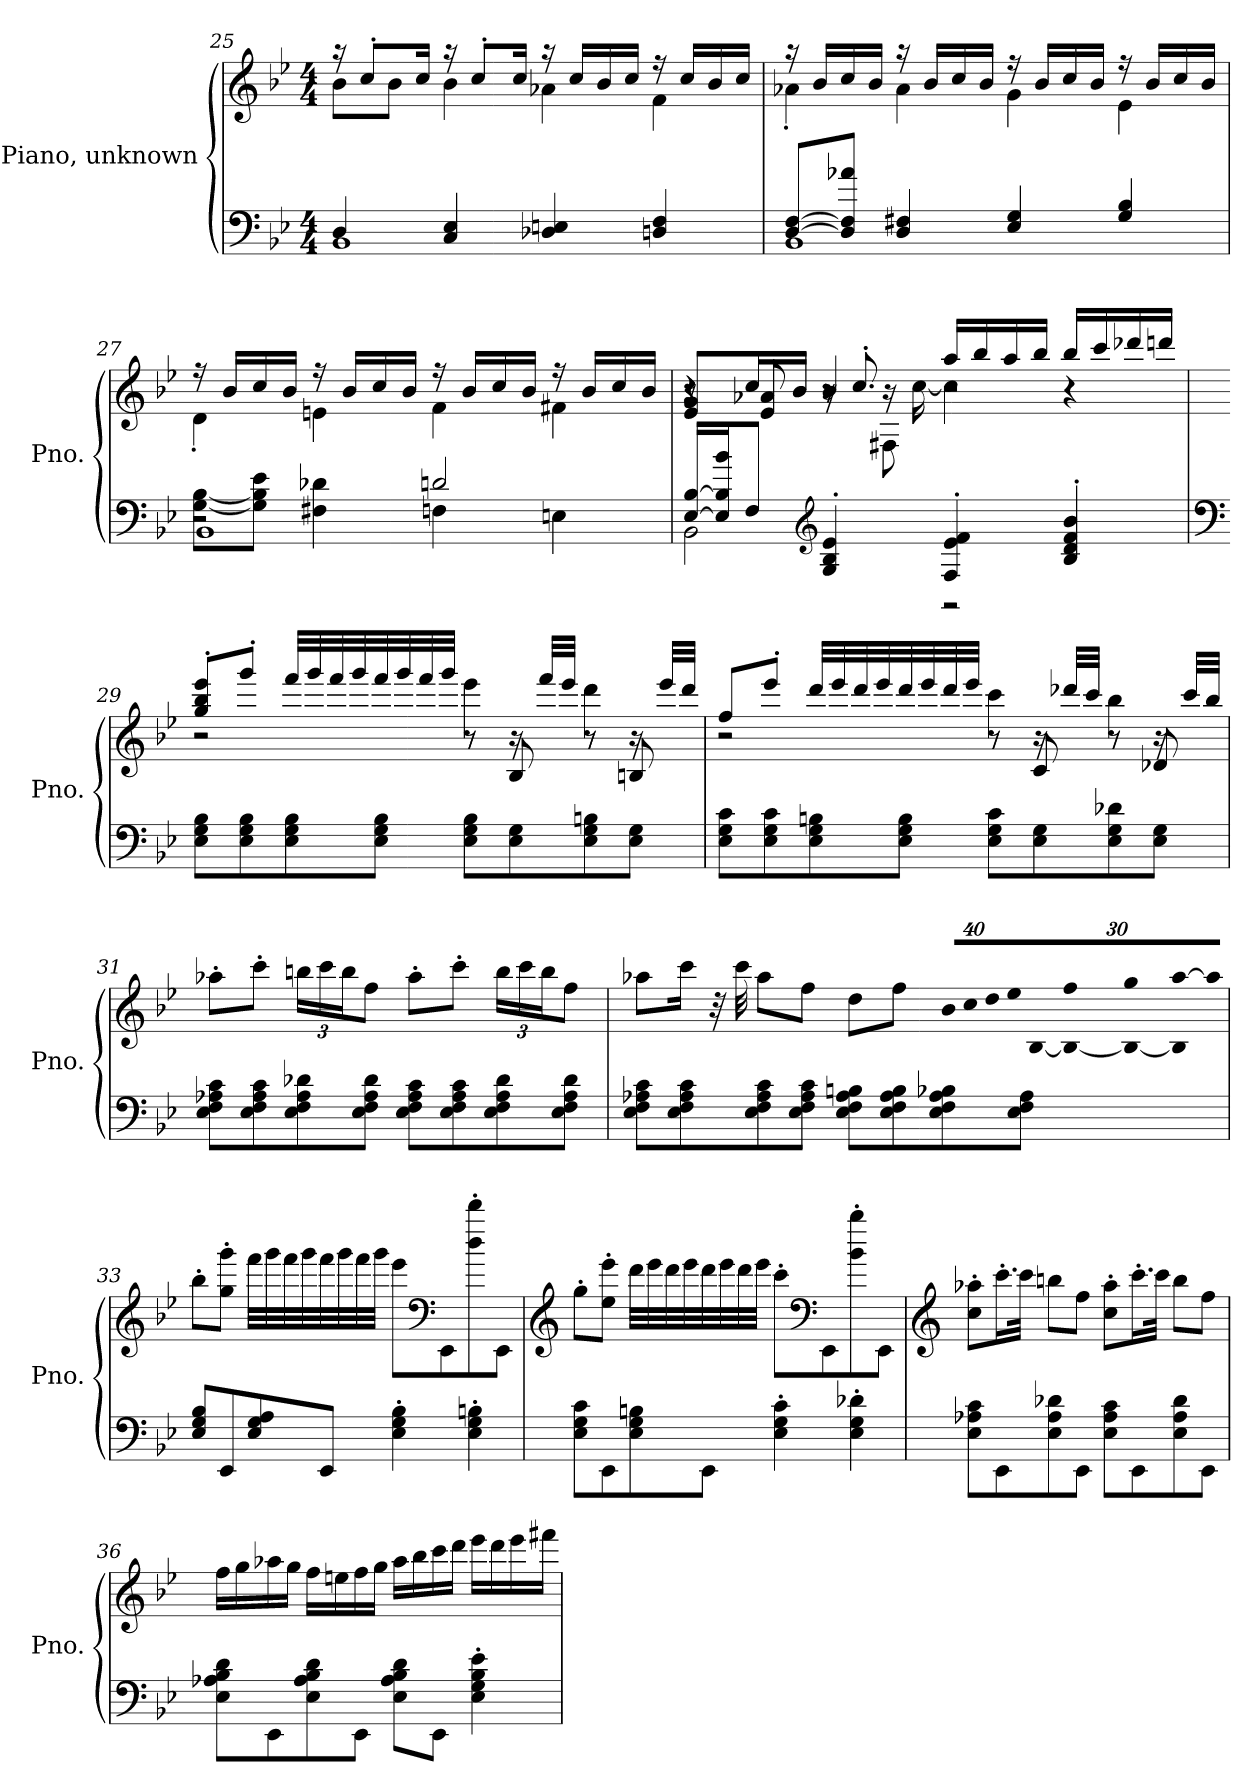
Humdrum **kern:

**kern	**kern
*part1	*part1
*staff2	*staff1
*I"Piano, unknown	*
*I'Pno.	*
*clefF4	*clefG2
*k[b-e-]	*k[b-e-]
*M4/4	*M4/4
=25	=25
*^	*^
4D/	1BB-	16r	8b-\L
.	.	8cc'/L	.
.	.	.	8b-\J
.	.	16cc/Jk	.
4C/ 4E-/	.	16r	4b-\
.	.	8cc'/L	.
.	.	16cc/Jk	.
4D-X/ 4En/	.	16r	4a-X\
.	.	16cc/LL	.
.	.	16b-/	.
.	.	16cc/JJ	.
4Dn/ 4F/	.	16r	4f\
.	.	16cc/LL	.
.	.	16b-/	.
.	.	16cc/JJ	.
!!LO:LB:g=z	!!
=26	=26	=26	=26
[8D/ [8F/L	1BB-	16r	4a-X'\
.	.	16b-/LL	.
8D/] 8F/] 8a-X/J	.	16cc/	.
.	.	16b-/JJ	.
4D/ 4F#X/	.	16r	4a-\
.	.	16b-/LL	.
.	.	16cc/	.
.	.	16b-/JJ	.
4E-/ 4G/	.	16r	4g\
.	.	16b-/LL	.
.	.	16cc/	.
.	.	16b-/JJ	.
4G/ 4B-/	.	16r	4e-\
.	.	16b-/LL	.
.	.	16cc/	.
.	.	16b-/JJ	.
=27	=27	=27	=27
*	*^	*	*
2r	[8G\ [8B-\L	1BB-	16r	4d'\
.	.	.	16b-/LL	.
.	8G\] 8B-\] 8e-\J	.	16cc/	.
.	.	.	16b-/JJ	.
.	4F#X\ 4d-X\	.	16r	4en\
.	.	.	16b-/LL	.
.	.	.	16cc/	.
.	.	.	16b-/JJ	.
2dn/	4Fn\	.	16r	4f\
.	.	.	16b-/LL	.
.	.	.	16cc/	.
.	.	.	16b-/JJ	.
.	4En\	.	16r	4f#X\
.	.	.	16b-/LL	.
.	.	.	16cc/	.
.	.	.	16b-/JJ	.
*	*v	*v	*	*
!!LO:PB:g=z
=28	=28	=28	=28
*	*	*^	*^
[16E-/ [16B-/LL	2BB-\	8e-/ 8g/L	4r	8r	4r
16E-/] 16B-/] 16b-/J	.	.	.	.	.
8F/J	.	16cc/L	.	8e-/ 8a-X/	.
.	.	16b-/JJ	.	.	.
*clefG2	*	*	*	*	*
4G/' 4B-/' 4e-/'	.	16r	8r	4b-/	8r
.	.	8.cc'/	.	.	.
.	.	.	16r	.	8F#X\
.	.	.	[16cc\	.	.
4F/' 4e-/' 4f/'	2r	16aa/LL	4cc\]	2r	2r
.	.	16bb-/	.	.	.
.	.	16aa/	.	.	.
.	.	16bb-/JJ	.	.	.
4B-/' 4d/' 4f/' 4b-/'	.	16bb-/LL	4r	.	.
.	.	16ccc/	.	.	.
.	.	16ddd-X/	.	.	.
.	.	16dddn/JJ	.	.	.
*v	*v	*	*	*	*
*	*v	*v	*v	*v
!!LO:LB:g=z
=29	=29
*clefF4	*
*	*^
*	*	*^
8E-\ 8G\ 8B-\L	8gg/' 8bb-/' 8eee-/'L	2r	2r
8E-\ 8G\ 8B-\	8ggg'/J	.	.
8E-\ 8G\ 8B-\	32fff/LLL	.	.
.	32ggg/	.	.
.	32fff/	.	.
.	32ggg/	.	.
8E-\ 8G\ 8B-\J	32fff/	.	.
.	32ggg/	.	.
.	32fff/	.	.
.	32ggg/JJJ	.	.
8E-\ 8G\ 8B-\L	8r	4eee-\	8r
8E-\ 8G\	16r	.	8B-/
.	32fff/LLL	.	.
.	32eee-/JJJ	.	.
8E-\ 8G\ 8Bn\	8r	4ddd\	8r
8E-\ 8G\J	16r	.	8Bn/
.	32eee-/LLL	.	.
.	32ddd/JJJ	.	.
!!LO:LB:g=z	!!	!!
=30	=30	=30	=30
8E-\ 8G\ 8c\L	8ff/L	2r	2r
8E-\ 8G\ 8c\	8eee-'/J	.	.
8E-\ 8G\ 8Bn\	32ddd/LLL	.	.
.	32eee-/	.	.
.	32ddd/	.	.
.	32eee-/	.	.
8E-\ 8G\ 8B\J	32ddd/	.	.
.	32eee-/	.	.
.	32ddd/	.	.
.	32eee-/JJJ	.	.
8E-\ 8G\ 8c\L	8r	4ccc\	8r
8E-\ 8G\	16r	.	8c/
.	32ddd-X/LLL	.	.
.	32ccc/JJJ	.	.
8E-\ 8G\ 8d-X\	8r	4bb-\	8r
8E-\ 8G\J	16r	.	8d-X/
.	32ccc/LLL	.	.
.	32bb-/JJJ	.	.
*	*v	*v	*v
=31	=31
8E-\ 8F\ 8A-X\ 8c\L	8aa-X'\L
8E-\ 8F\ 8A-\ 8c\	8ccc'\J
*	*Xbrackettup
8E-\ 8F\ 8A-\ 8d-X\	24bbn\LL
.	24ccc\
.	24bb\J
8E-\ 8F\ 8A-\ 8d-\J	8ff\J
8E-\ 8F\ 8A-\ 8c\L	8aa-'\L
8E-\ 8F\ 8A-\ 8c\	8ccc'\J
8E-\ 8F\ 8A-\ 8d-\	24bb\LL
.	24ccc\
.	24bb\J
8E-\ 8F\ 8A-\ 8d-\J	8ff\J
!!LO:LB:g=z
=32	=32
8E-\ 8F\ 8A-X\ 8c\L	8aa-X\L
8E-\ 8F\ 8A-\ 8c\	16ccc\Jk
.	32r
.	32ccc\
8E-\ 8F\ 8A-\ 8c\	8aa-\L
8E-\ 8F\ 8A-\ 8c\J	8ff\J
8E-\ 8F\ 8A-\ 8Bn\L	8dd\L
8E-\ 8F\ 8A-\ 8B\	8ff\J
!	!LO:N:vis=32
8E-\ 8F\ 8A-\ 8B-X\	640%23b-/LLL
!	!LO:N:vis=32
.	640%23cc/
!	!LO:N:vis=32
.	640%23dd/
!	!LO:N:vis=64
.	960%17ee-/L
8E-\ 8F\ 8A-\J	.
!	!LO:N:vis=64
.	[960%17B-/J
!	!LO:N:vis=32
.	640%23B-/_ 640%23ff/
!	!LO:N:vis=32
.	640%23B-/_ 640%23gg/
!	!LO:N:vis=64
.	960%17B-/] [960%17aa-/L
!	!LO:N:vis=64
.	960%17aa-/JJJJ]
1920ryy	.
=33	=33
8E-/ 8G/ 8B-/L	8bb-'\L
8EE-/	8gg\' 8ggg\'J
8E-/ 8G/ 8A/	32fff\LLL
.	32ggg\
.	32fff\
.	32ggg\
8EE-/J	32fff\
.	32ggg\
.	32fff\
.	32ggg\JJJ
4E-\' 4G\' 4B-\'	8eee-\L
*	*clefF4
.	8EE-\
4E-\' 4G\' 4Bn\'	8dd\' 8ddd\'
.	8EE-\J
!!LO:LB:g=z
=34	=34
*	*clefG2
8E-\ 8G\ 8c\L	8gg'\L
8EE-\	8ee-\' 8eee-\'J
8E-\ 8G\ 8Bn\	32ddd\LLL
.	32eee-\
.	32ddd\
.	32eee-\
8EE-\J	32ddd\
.	32eee-\
.	32ddd\
.	32eee-\JJJ
4E-\' 4G\' 4c\'	8ccc'\L
*	*clefF4
.	8EE-\
4E-\' 4G\' 4d-X\'	8b-\' 8bb-\'
.	8EE-\J
=35	=35
*	*clefG2
8E-\ 8A-X\ 8c\L	8cc\' 8aa-X\'L
8EE-\	16.ccc'\L
.	32ccc\JJk
8E-\ 8A-\ 8d-X\	8bbn\L
8EE-\J	8ff\J
8E-\ 8A-\ 8c\L	8cc\' 8aa-\'L
8EE-\	16.ccc'\L
.	32ccc\JJk
8E-\ 8A-\ 8d-\	8bb\L
8EE-\J	8ff\J
!!LO:LB:g=z
=36	=36
8E-\ 8A-X\ 8B-\ 8d\L	16ff\LL
.	16gg\
8EE-\	16aa-X\
.	16gg\JJ
8E-\ 8A-\ 8B-\ 8d\	16ff\LL
.	16een\
8EE-\J	16ff\
.	16gg\JJ
8E-\ 8A-\ 8B-\ 8d\L	16aa-\LL
.	16bb-\
8EE-\J	16ccc\
.	16ddd\JJ
4E-\' 4G\' 4B-\' 4e-\'	16eee-\LL
.	16ddd\
.	16eee-\
.	16fff#X\JJ
=	=
*-	*-
